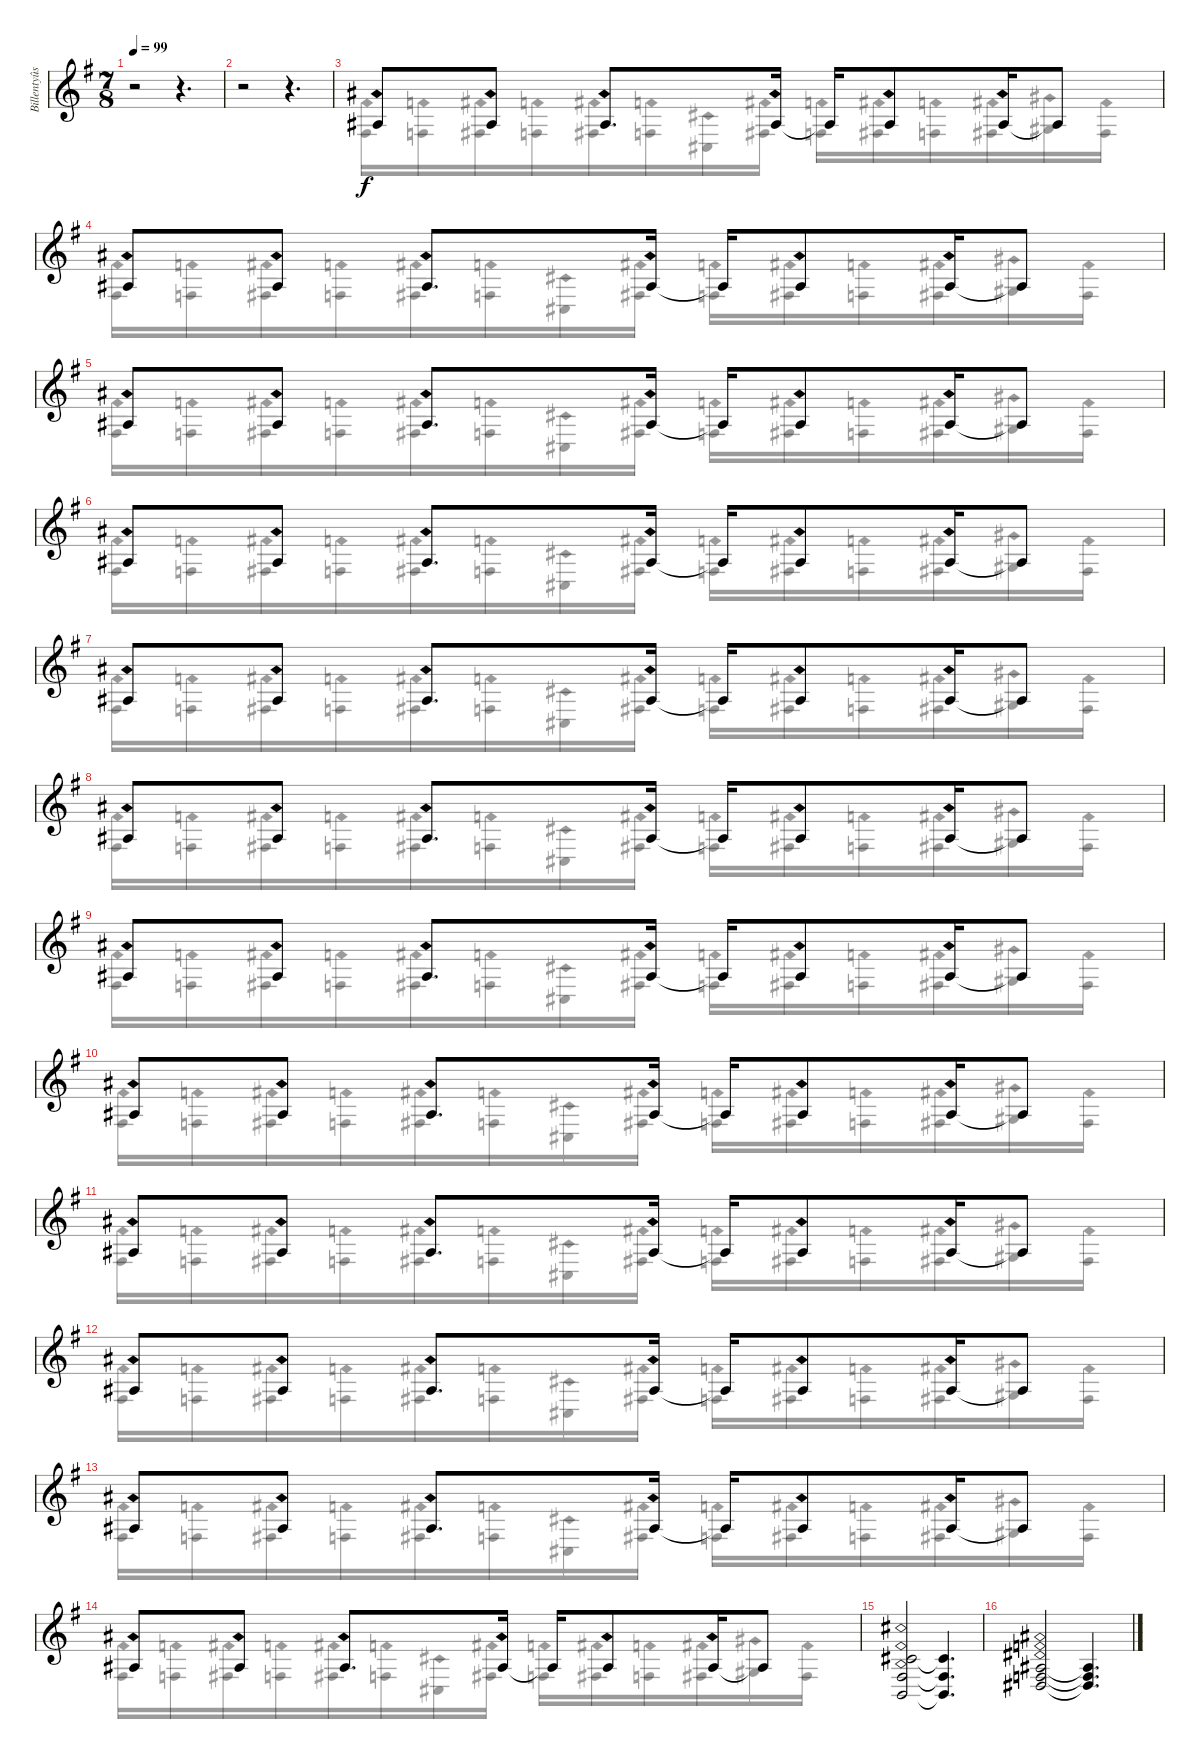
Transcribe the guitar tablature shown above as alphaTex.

\track ("Billentyûs 1 (Mats Olausson)" "Billentyûs") {instrument honkytonkpiano}
\staff {score}
\tuning (E4 B3 G3 D3 A2 E2) {hide}
\voice
\ts (7 8)
\tempo 99
\clef g2
\ks g
r.2{dy f instrument honkytonkpiano} r.4{d} |
r.2 r.4{d} |
3.3{ph 12}.8 3.3{ph 12}.8{beam split} 3.3{ph 12}.8{d beam merge} 3.3{ph 12}.16 3.3{t}.16 3.3{ph 12}.8{beam merge} 3.3{ph 12}.16 3.3{t}.8 |
3.3{ph 12}.8 3.3{ph 12}.8{beam split} 3.3{ph 12}.8{d beam merge} 3.3{ph 12}.16 3.3{t}.16 3.3{ph 12}.8{beam merge} 3.3{ph 12}.16 3.3{t}.8 |
3.3{ph 12}.8 3.3{ph 12}.8{beam split} 3.3{ph 12}.8{d beam merge} 3.3{ph 12}.16 3.3{t}.16 3.3{ph 12}.8{beam merge} 3.3{ph 12}.16 3.3{t}.8 |
3.3{ph 12}.8 3.3{ph 12}.8{beam split} 3.3{ph 12}.8{d beam merge} 3.3{ph 12}.16 3.3{t}.16 3.3{ph 12}.8{beam merge} 3.3{ph 12}.16 3.3{t}.8 |
3.3{ph 12}.8 3.3{ph 12}.8{beam split} 3.3{ph 12}.8{d beam merge} 3.3{ph 12}.16 3.3{t}.16 3.3{ph 12}.8{beam merge} 3.3{ph 12}.16 3.3{t}.8 |
3.3{ph 12}.8 3.3{ph 12}.8{beam split} 3.3{ph 12}.8{d beam merge} 3.3{ph 12}.16 3.3{t}.16 3.3{ph 12}.8{beam merge} 3.3{ph 12}.16 3.3{t}.8 |
3.3{ph 12}.8 3.3{ph 12}.8{beam split} 3.3{ph 12}.8{d beam merge} 3.3{ph 12}.16 3.3{t}.16 3.3{ph 12}.8{beam merge} 3.3{ph 12}.16 3.3{t}.8 |
3.3{ph 12}.8 3.3{ph 12}.8{beam split} 3.3{ph 12}.8{d beam merge} 3.3{ph 12}.16 3.3{t}.16 3.3{ph 12}.8{beam merge} 3.3{ph 12}.16 3.3{t}.8 |
3.3{ph 12}.8 3.3{ph 12}.8{beam split} 3.3{ph 12}.8{d beam merge} 3.3{ph 12}.16 3.3{t}.16 3.3{ph 12}.8{beam merge} 3.3{ph 12}.16 3.3{t}.8 |
3.3{ph 12}.8 3.3{ph 12}.8{beam split} 3.3{ph 12}.8{d beam merge} 3.3{ph 12}.16 3.3{t}.16 3.3{ph 12}.8{beam merge} 3.3{ph 12}.16 3.3{t}.8 |
3.3{ph 12}.8 3.3{ph 12}.8{beam split} 3.3{ph 12}.8{d beam merge} 3.3{ph 12}.16 3.3{t}.16 3.3{ph 12}.8{beam merge} 3.3{ph 12}.16 3.3{t}.8 |
3.3{ph 12}.8 3.3{ph 12}.8{beam split} 3.3{ph 12}.8{d beam merge} 3.3{ph 12}.16 3.3{t}.16 3.3{ph 12}.8{beam merge} 3.3{ph 12}.16 3.3{t}.8 |
(2.2{ph 12} 4.4{ph 12} 2.5{ph 12}).2{instrument stringensemble1} (2.2{t} 4.4{t} 2.5{t}).4{d} |
(3.3{ph 12} 3.4{ph 12} 6.5{ph 12}).2 (3.3{t} 3.4{t} 6.5{t}).4{d}
\voice
\clef g2
\ottava regular
\simile none
\ks g
|
|
4.4{ph 12}.16 3.4{ph 12}.16{beam merge} 4.4{ph 12}.16 3.4{ph 12}.16 4.4{ph 12}.16 3.4{ph 12}.16{beam merge} 4.5{ph 12}.16 4.4{ph 12}.16 3.4{ph 12}.16 4.4{ph 12}.16{beam merge} 3.4{ph 12}.16 4.4{ph 12}.16 1.3{ph 12}.16 4.4{ph 12}.16 |
4.4{ph 12}.16 3.4{ph 12}.16{beam merge} 4.4{ph 12}.16 3.4{ph 12}.16 4.4{ph 12}.16 3.4{ph 12}.16{beam merge} 4.5{ph 12}.16 4.4{ph 12}.16 3.4{ph 12}.16 4.4{ph 12}.16{beam merge} 3.4{ph 12}.16 4.4{ph 12}.16 1.3{ph 12}.16 4.4{ph 12}.16 |
4.4{ph 12}.16 3.4{ph 12}.16{beam merge} 4.4{ph 12}.16 3.4{ph 12}.16 4.4{ph 12}.16 3.4{ph 12}.16{beam merge} 4.5{ph 12}.16 4.4{ph 12}.16 3.4{ph 12}.16 4.4{ph 12}.16{beam merge} 3.4{ph 12}.16 4.4{ph 12}.16 1.3{ph 12}.16 4.4{ph 12}.16 |
4.4{ph 12}.16 3.4{ph 12}.16{beam merge} 4.4{ph 12}.16 3.4{ph 12}.16 4.4{ph 12}.16 3.4{ph 12}.16{beam merge} 4.5{ph 12}.16 4.4{ph 12}.16 3.4{ph 12}.16 4.4{ph 12}.16{beam merge} 3.4{ph 12}.16 4.4{ph 12}.16 1.3{ph 12}.16 4.4{ph 12}.16 |
4.4{ph 12}.16 3.4{ph 12}.16{beam merge} 4.4{ph 12}.16 3.4{ph 12}.16 4.4{ph 12}.16 3.4{ph 12}.16{beam merge} 4.5{ph 12}.16 4.4{ph 12}.16 3.4{ph 12}.16 4.4{ph 12}.16{beam merge} 3.4{ph 12}.16 4.4{ph 12}.16 1.3{ph 12}.16 4.4{ph 12}.16 |
4.4{ph 12}.16 3.4{ph 12}.16{beam merge} 4.4{ph 12}.16 3.4{ph 12}.16 4.4{ph 12}.16 3.4{ph 12}.16{beam merge} 4.5{ph 12}.16 4.4{ph 12}.16 3.4{ph 12}.16 4.4{ph 12}.16{beam merge} 3.4{ph 12}.16 4.4{ph 12}.16 1.3{ph 12}.16 4.4{ph 12}.16 |
4.4{ph 12}.16 3.4{ph 12}.16{beam merge} 4.4{ph 12}.16 3.4{ph 12}.16 4.4{ph 12}.16 3.4{ph 12}.16{beam merge} 4.5{ph 12}.16 4.4{ph 12}.16 3.4{ph 12}.16 4.4{ph 12}.16{beam merge} 3.4{ph 12}.16 4.4{ph 12}.16 1.3{ph 12}.16 4.4{ph 12}.16 |
4.4{ph 12}.16 3.4{ph 12}.16{beam merge} 4.4{ph 12}.16 3.4{ph 12}.16 4.4{ph 12}.16 3.4{ph 12}.16{beam merge} 4.5{ph 12}.16 4.4{ph 12}.16 3.4{ph 12}.16 4.4{ph 12}.16{beam merge} 3.4{ph 12}.16 4.4{ph 12}.16 1.3{ph 12}.16 4.4{ph 12}.16 |
4.4{ph 12}.16 3.4{ph 12}.16{beam merge} 4.4{ph 12}.16 3.4{ph 12}.16 4.4{ph 12}.16 3.4{ph 12}.16{beam merge} 4.5{ph 12}.16 4.4{ph 12}.16 3.4{ph 12}.16 4.4{ph 12}.16{beam merge} 3.4{ph 12}.16 4.4{ph 12}.16 1.3{ph 12}.16 4.4{ph 12}.16 |
4.4{ph 12}.16 3.4{ph 12}.16{beam merge} 4.4{ph 12}.16 3.4{ph 12}.16 4.4{ph 12}.16 3.4{ph 12}.16{beam merge} 4.5{ph 12}.16 4.4{ph 12}.16 3.4{ph 12}.16 4.4{ph 12}.16{beam merge} 3.4{ph 12}.16 4.4{ph 12}.16 1.3{ph 12}.16 4.4{ph 12}.16 |
4.4{ph 12}.16 3.4{ph 12}.16{beam merge} 4.4{ph 12}.16 3.4{ph 12}.16 4.4{ph 12}.16 3.4{ph 12}.16{beam merge} 4.5{ph 12}.16 4.4{ph 12}.16 3.4{ph 12}.16 4.4{ph 12}.16{beam merge} 3.4{ph 12}.16 4.4{ph 12}.16 1.3{ph 12}.16 4.4{ph 12}.16 |
4.4{ph 12}.16 3.4{ph 12}.16{beam merge} 4.4{ph 12}.16 3.4{ph 12}.16 4.4{ph 12}.16 3.4{ph 12}.16{beam merge} 4.5{ph 12}.16 4.4{ph 12}.16 3.4{ph 12}.16 4.4{ph 12}.16{beam merge} 3.4{ph 12}.16 4.4{ph 12}.16 1.3{ph 12}.16 4.4{ph 12}.16 |
|
